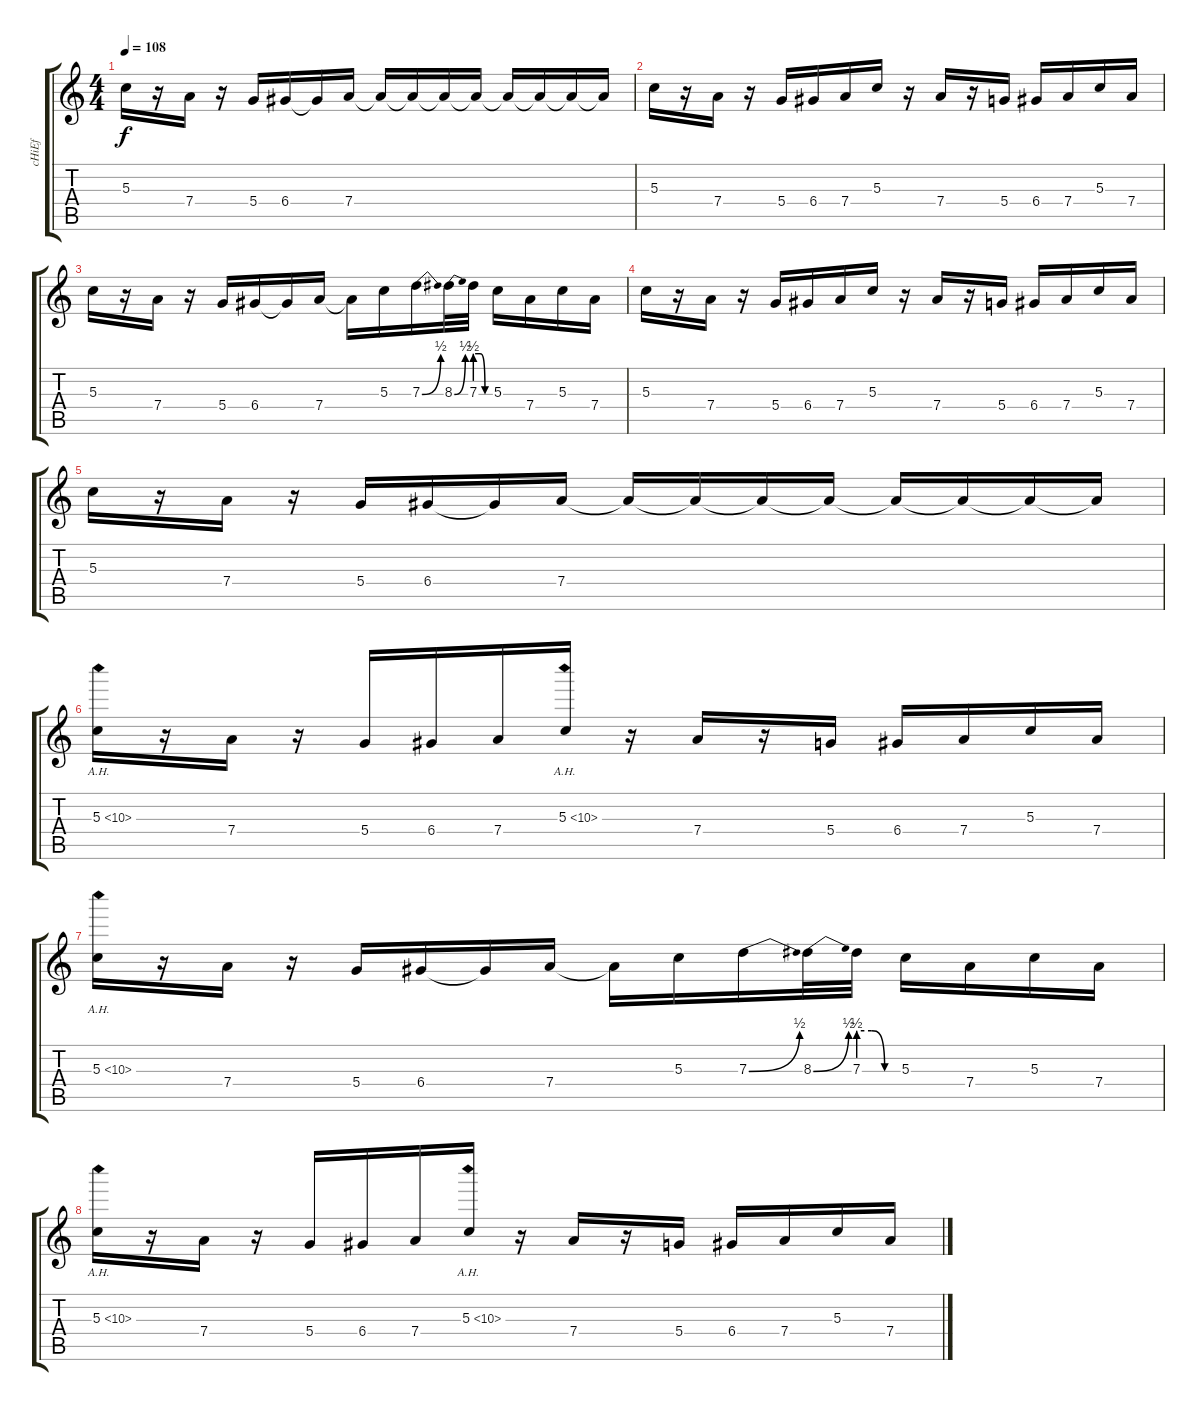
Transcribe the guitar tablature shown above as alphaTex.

\track ("cHiEf" "cHiEf") {instrument overdrivenguitar}
\staff {score tabs}
\tuning (E4 B3 G3 D3 A2 E2) {hide}
\ts (4 4)
\tempo 108
\clef g2
\ks c
5.3.16{dy f} r.16 7.4.16 r.16 5.4.16 6.4.16 6.4{t}.16 7.4.16 7.4{t}.16 7.4{t}.16 7.4{t}.16 7.4{t}.16 7.4{t}.16 7.4{t}.16 7.4{t}.16 7.4{t}.16 |
5.3.16 r.16 7.4.16 r.16 5.4.16 6.4.16 7.4.16 5.3.16 r.16 7.4.16 r.16 5.4.16 6.4.16 7.4.16 5.3.16 7.4.16 |
5.3.16 r.16 7.4.16 r.16 5.4.16 6.4.16 6.4{t}.16 7.4.16 7.4{t}.16 5.3.16 7.3{be (bend 0 0 60 2)}.16 8.3{be (bend 0 0 60 2)}.32 7.3{be (custom 0 2 20 2 40 0 60 0)}.32 5.3.16 7.4.16 5.3.16 7.4.16 |
5.3.16 r.16 7.4.16 r.16 5.4.16 6.4.16 7.4.16 5.3.16 r.16 7.4.16 r.16 5.4.16 6.4.16 7.4.16 5.3.16 7.4.16 |
5.3.16 r.16 7.4.16 r.16 5.4.16 6.4.16 6.4{t}.16 7.4.16 7.4{t}.16 7.4{t}.16 7.4{t}.16 7.4{t}.16 7.4{t}.16 7.4{t}.16 7.4{t}.16 7.4{t}.16 |
5.3{ah 5}.16 r.16 7.4.16 r.16 5.4.16 6.4.16 7.4.16 5.3{ah 5}.16 r.16 7.4.16 r.16 5.4.16 6.4.16 7.4.16 5.3.16 7.4.16 |
5.3{ah 5}.16 r.16 7.4.16 r.16 5.4.16 6.4.16 6.4{t}.16 7.4.16 7.4{t}.16 5.3.16 7.3{be (bend 0 0 60 2)}.16 8.3{be (bend 0 0 60 2)}.32 7.3{be (custom 0 2 20 2 40 0 60 0)}.32 5.3.16 7.4.16 5.3.16 7.4.16 |
5.3{ah 5}.16 r.16 7.4.16 r.16 5.4.16 6.4.16 7.4.16 5.3{ah 5}.16 r.16 7.4.16 r.16 5.4.16 6.4.16 7.4.16 5.3.16 7.4.16
